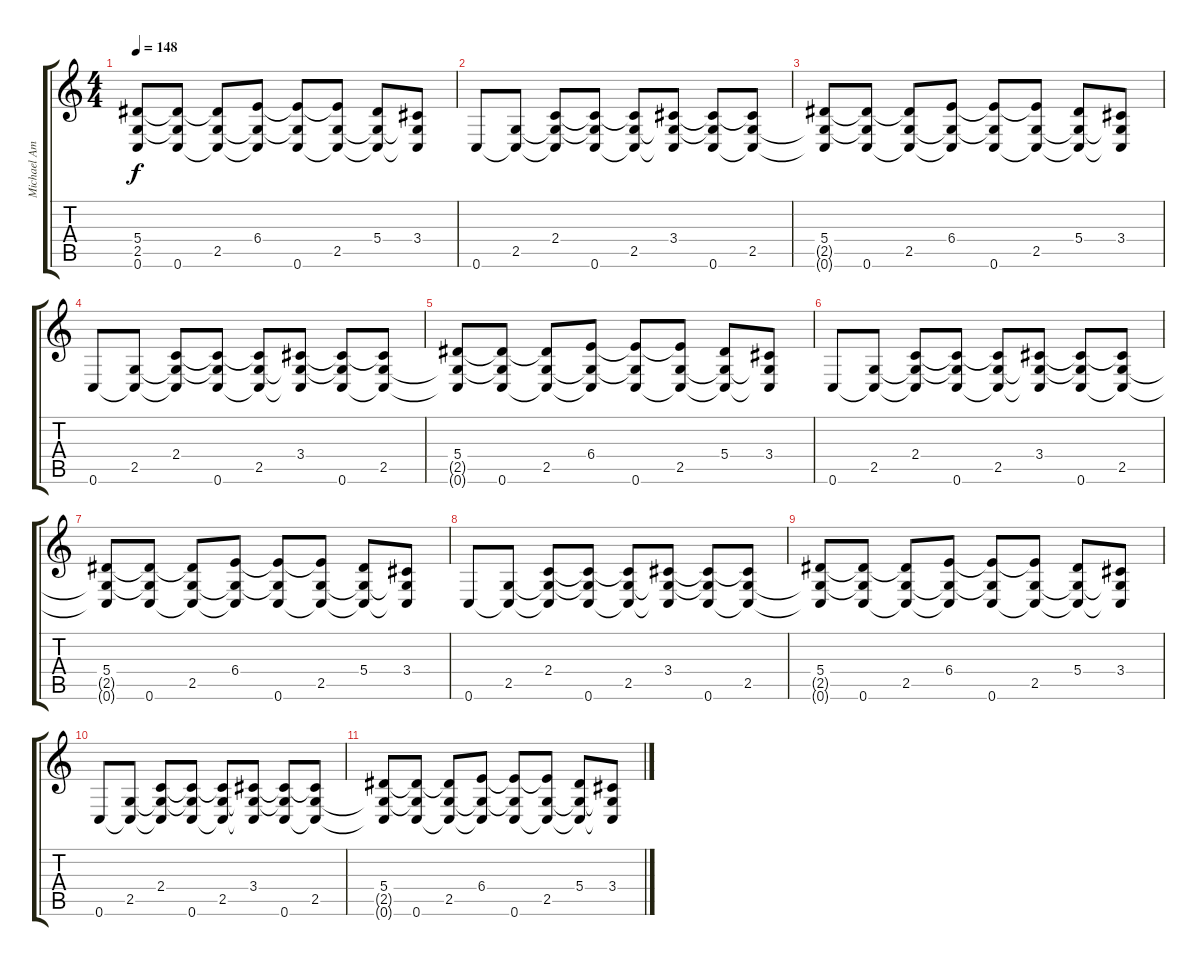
\track ("Michael Amott (Intro Guitar)" "Michael Am") {instrument electricguitarclean}
\staff {score tabs}
\tuning (C4 G3 Eb3 Bb2 F2 C2) {hide}
\ts (4 4)
\tempo 148
\clef g2
\ks c
(5.4 2.5{t} 0.6{t}).8{dy f} (5.4{t} 2.5{t} 0.6).8 (5.4{t} 2.5 0.6{t}).8 (6.4 2.5{t} 0.6{t}).8 (6.4{t} 2.5{t} 0.6).8 (6.4{t} 2.5 0.6{t}).8 (5.4 2.5{t} 0.6{t}).8 (3.4 2.5{t} 0.6{t}).8 |
0.6.8 (2.5 0.6{t}).8 (2.4 2.5{t} 0.6{t}).8 (2.4{t} 2.5{t} 0.6).8 (2.4{t} 2.5 0.6{t}).8 (3.4 2.5{t} 0.6{t}).8 (3.4{t} 2.5{t} 0.6).8 (3.4{t} 2.5 0.6{t}).8 |
(5.4 2.5{t} 0.6{t}).8 (5.4{t} 2.5{t} 0.6).8 (5.4{t} 2.5 0.6{t}).8 (6.4 2.5{t} 0.6{t}).8 (6.4{t} 2.5{t} 0.6).8 (6.4{t} 2.5 0.6{t}).8 (5.4 2.5{t} 0.6{t}).8 (3.4 2.5{t} 0.6{t}).8 |
0.6.8 (2.5 0.6{t}).8 (2.4 2.5{t} 0.6{t}).8 (2.4{t} 2.5{t} 0.6).8 (2.4{t} 2.5 0.6{t}).8 (3.4 2.5{t} 0.6{t}).8 (3.4{t} 2.5{t} 0.6).8 (3.4{t} 2.5 0.6{t}).8 |
(5.4 2.5{t} 0.6{t}).8 (5.4{t} 2.5{t} 0.6).8 (5.4{t} 2.5 0.6{t}).8 (6.4 2.5{t} 0.6{t}).8 (6.4{t} 2.5{t} 0.6).8 (6.4{t} 2.5 0.6{t}).8 (5.4 2.5{t} 0.6{t}).8 (3.4 2.5{t} 0.6{t}).8 |
0.6.8 (2.5 0.6{t}).8 (2.4 2.5{t} 0.6{t}).8 (2.4{t} 2.5{t} 0.6).8 (2.4{t} 2.5 0.6{t}).8 (3.4 2.5{t} 0.6{t}).8 (3.4{t} 2.5{t} 0.6).8 (3.4{t} 2.5 0.6{t}).8 |
(5.4 2.5{t} 0.6{t}).8 (5.4{t} 2.5{t} 0.6).8 (5.4{t} 2.5 0.6{t}).8 (6.4 2.5{t} 0.6{t}).8 (6.4{t} 2.5{t} 0.6).8 (6.4{t} 2.5 0.6{t}).8 (5.4 2.5{t} 0.6{t}).8 (3.4 2.5{t} 0.6{t}).8 |
0.6.8 (2.5 0.6{t}).8 (2.4 2.5{t} 0.6{t}).8 (2.4{t} 2.5{t} 0.6).8 (2.4{t} 2.5 0.6{t}).8 (3.4 2.5{t} 0.6{t}).8 (3.4{t} 2.5{t} 0.6).8 (3.4{t} 2.5 0.6{t}).8 |
(5.4 2.5{t} 0.6{t}).8 (5.4{t} 2.5{t} 0.6).8 (5.4{t} 2.5 0.6{t}).8 (6.4 2.5{t} 0.6{t}).8 (6.4{t} 2.5{t} 0.6).8 (6.4{t} 2.5 0.6{t}).8 (5.4 2.5{t} 0.6{t}).8 (3.4 2.5{t} 0.6{t}).8 |
0.6.8 (2.5 0.6{t}).8 (2.4 2.5{t} 0.6{t}).8 (2.4{t} 2.5{t} 0.6).8 (2.4{t} 2.5 0.6{t}).8 (3.4 2.5{t} 0.6{t}).8 (3.4{t} 2.5{t} 0.6).8 (3.4{t} 2.5 0.6{t}).8 |
(5.4 2.5{t} 0.6{t}).8 (5.4{t} 2.5{t} 0.6).8 (5.4{t} 2.5 0.6{t}).8 (6.4 2.5{t} 0.6{t}).8 (6.4{t} 2.5{t} 0.6).8 (6.4{t} 2.5 0.6{t}).8 (5.4 2.5{t} 0.6{t}).8 (3.4 2.5{t} 0.6{t}).8
